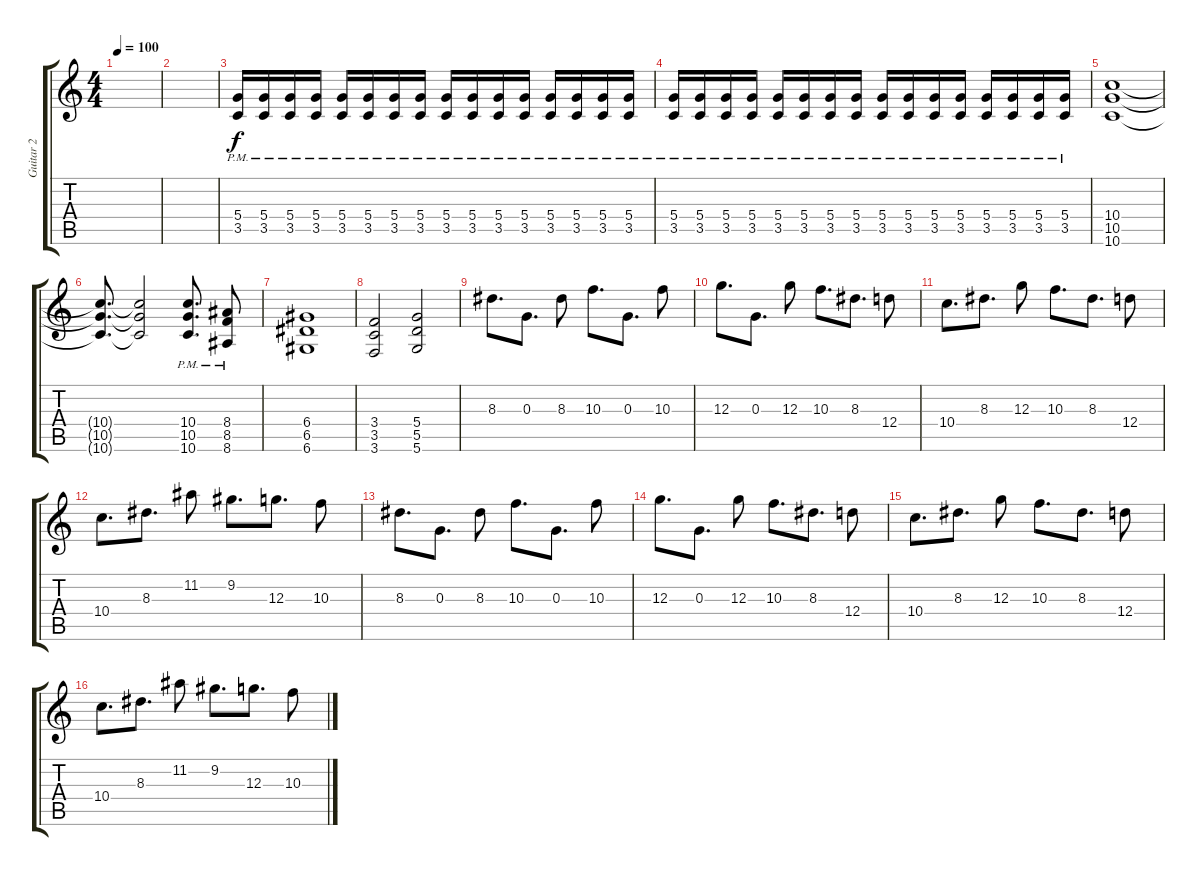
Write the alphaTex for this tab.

\track ("Guitar 2" "Guitar 2") {instrument distortionguitar}
\staff {score tabs}
\tuning (E4 B3 G3 D3 A2 D2) {hide}
\ts (4 4)
\tempo 100
\tempo 140
\tempo 100
\clef g2
\ks c
|
|
(5.4{pm} 3.5).16 (5.4{pm} 3.5).16 (5.4{pm} 3.5).16 (5.4{pm} 3.5).16 (5.4{pm} 3.5).16 (5.4{pm} 3.5).16 (5.4{pm} 3.5).16 (5.4{pm} 3.5).16 (5.4{pm} 3.5).16 (5.4{pm} 3.5).16 (5.4{pm} 3.5).16 (5.4{pm} 3.5).16 (5.4{pm} 3.5).16 (5.4{pm} 3.5).16 (5.4{pm} 3.5).16 (5.4{pm} 3.5).16 |
(5.4{pm} 3.5).16 (5.4{pm} 3.5).16 (5.4{pm} 3.5).16 (5.4{pm} 3.5).16 (5.4{pm} 3.5).16 (5.4{pm} 3.5).16 (5.4{pm} 3.5).16 (5.4{pm} 3.5).16 (5.4{pm} 3.5).16 (5.4{pm} 3.5).16 (5.4{pm} 3.5).16 (5.4{pm} 3.5).16 (5.4{pm} 3.5).16 (5.4{pm} 3.5).16 (5.4{pm} 3.5).16 (5.4{pm} 3.5).16 |
(10.4 10.5 10.6).1 |
(10.4{t} 10.5{t} 10.6{t}).8{d} (10.4{t} 10.5{t} 10.6{t}).2 (10.4{pm} 10.5{pm} 10.6{pm}).8{d} (8.4{pm} 8.5{pm} 8.6{pm}).8 |
(6.4 6.5 6.6).1 |
(3.4 3.5 3.6).2 (5.4 5.5 5.6).2 |
8.3.8{d} 0.3.8{d} 8.3.8 10.3.8{d} 0.3.8{d} 10.3.8 |
12.3.8{d} 0.3.8{d} 12.3.8 10.3.8{d} 8.3.8{d} 12.4.8 |
10.4.8{d} 8.3.8{d} 12.3.8 10.3.8{d} 8.3.8{d} 12.4.8 |
10.4.8{d} 8.3.8{d} 11.2.8 9.2.8{d} 12.3.8{d} 10.3.8 |
8.3.8{d} 0.3.8{d} 8.3.8 10.3.8{d} 0.3.8{d} 10.3.8 |
12.3.8{d} 0.3.8{d} 12.3.8 10.3.8{d} 8.3.8{d} 12.4.8 |
10.4.8{d} 8.3.8{d} 12.3.8 10.3.8{d} 8.3.8{d} 12.4.8 |
10.4.8{d} 8.3.8{d} 11.2.8 9.2.8{d} 12.3.8{d} 10.3.8
